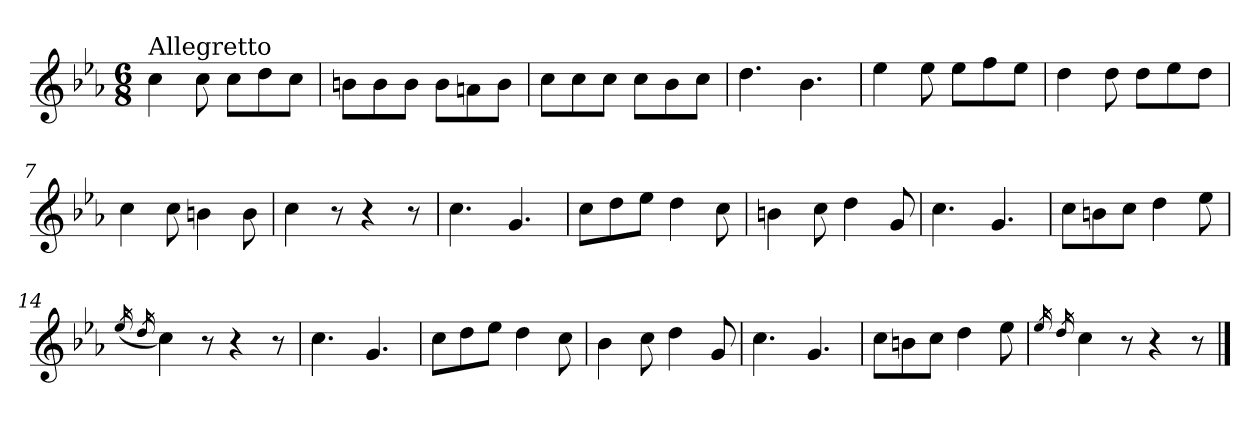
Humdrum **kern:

**kern
*part1
*staff1
*clefG2
*k[b-e-a-]
*c:
*M6/8
=1
!LO:TX:a:t=Allegretto
4cc\
8cc\
8cc\L
8dd\
8cc\J
=2
8bn\L
8b\
8b\J
8b\L
8an\
8b\J
=3
8cc\L
8cc\
8cc\J
8cc\L
8b-\
8cc\J
=4
4.dd\
4.b-\
=5
4ee-\
8ee-\
8ee-\L
8ff\
8ee-\J
=6
4dd\
8dd\
8dd\L
8ee-\
8dd\J
!!LO:LB:g=z
=7
4cc\
8cc\
4bn\
8b\
=8
4cc\
8r
4r
8r
=9
4.cc\
4.g/
=10
8cc\L
8dd\
8ee-\J
4dd\
8cc\
=11
4bn\
8cc\
4dd\
8g/
=12
4.cc\
4.g/
=13
8cc\L
8bn\
8cc\J
4dd\
8ee-\
!!LO:LB:g=z
=14
(<16qee-/
16qdd/
4cc\)
8r
4r
8r
=15
4.cc\
4.g/
=16
8cc\L
8dd\
8ee-\J
4dd\
8cc\
=17
4b-\
8cc\
4dd\
8g/
=18
4.cc\
4.g/
=19
8cc\L
8bn\
8cc\J
4dd\
8ee-\
=20
16qee-/
16qdd/
4cc\
8r
4r
8r
==
*-
